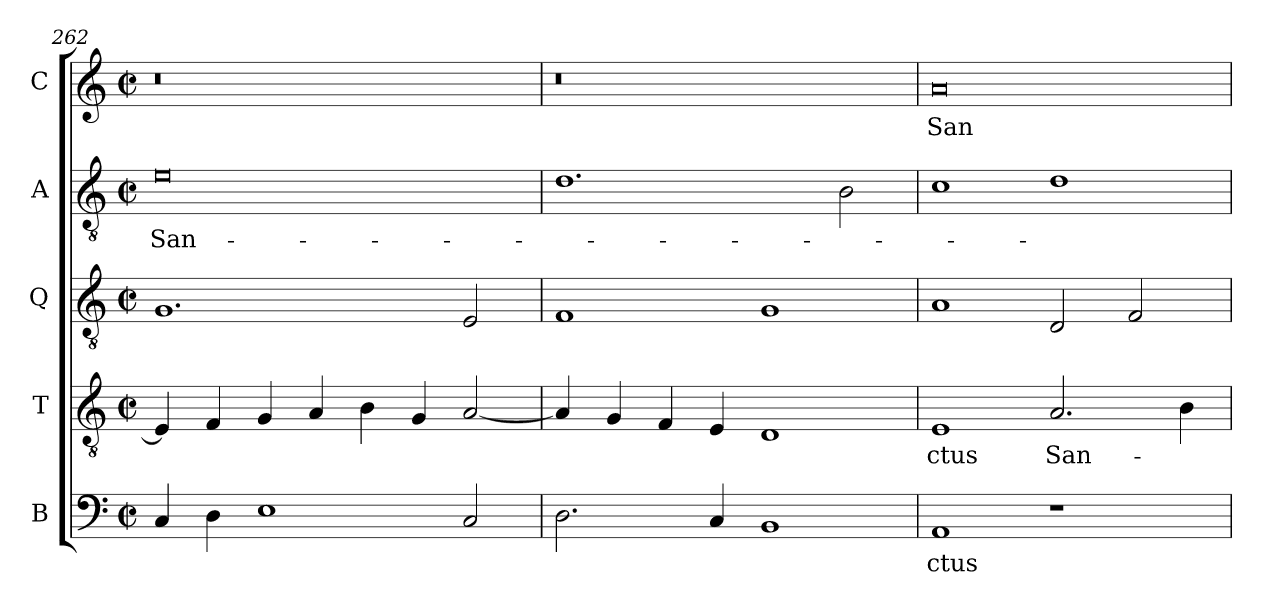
**kern	**text	**kern	**text	**kern	**kern	**text	**kern	**text
*part5	*part5	*part4	*part4	*part3	*part2	*part2	*part1	*part1
*staff5	*staff5	*staff4	*staff4	*staff3	*staff2	*staff2	*staff1	*staff1
*I"B	*	*I"T	*	*I"Q	*I"A	*	*I"C	*
*I'B	*	*I'T	*	*I'Q	*I'A	*	*I'C	*
*clefF4	*	*clefGv2	*	*clefGv2	*clefGv2	*	*clefG2	*
*M2/2	*	*M2/2	*	*M2/2	*M2/2	*	*M2/2	*
*met(c|)	*	*met(c|)	*	*met(c|)	*met(c|)	*	*met(c|)	*
=262	=262	=262	=262	=262	=262	=262	=262	=262
!	!	!	!	!	!	!LO:LY:b:cj	!	!
4C/	.	4E/]	.	1.G	0e	San-	0r	.
4D\	.	4F/	.	.	.	.	.	.
1E	.	4G/	.	.	.	.	.	.
.	.	4A/	.	.	.	.	.	.
.	.	4B\	.	.	.	.	.	.
.	.	4G/	.	.	.	.	.	.
2C/	.	[<2A/	.	2E/	.	.	.	.
=263	=263	=263	=263	=263	=263	=263	=263	=263
2.D\	.	4A/]	.	1F	1.d	.	0r	.
.	.	4G/	.	.	.	.	.	.
.	.	4F/	.	.	.	.	.	.
4C/	.	4E/	.	.	.	.	.	.
1BB	.	1D	.	1G	.	.	.	.
.	.	.	.	.	2B\	.	.	.
=264	=264	=264	=264	=264	=264	=264	=264	=264
!	!LO:LY:b:cj	!	!LO:LY:b:cj	!	!	!	!	!LO:LY:b:cj
1AA	-ctus	1E	-ctus	1A	1c	.	0a	San-
!	!	!	!LO:LY:b:cj	!	!	!	!	!
1r	.	2.A/	San-	2D/	1d	.	.	.
.	.	.	.	2F/	.	.	.	.
.	.	4B\	.	.	.	.	.	.
=	=	=	=	=	=	=	=	=
*-	*-	*-	*-	*-	*-	*-	*-	*-
